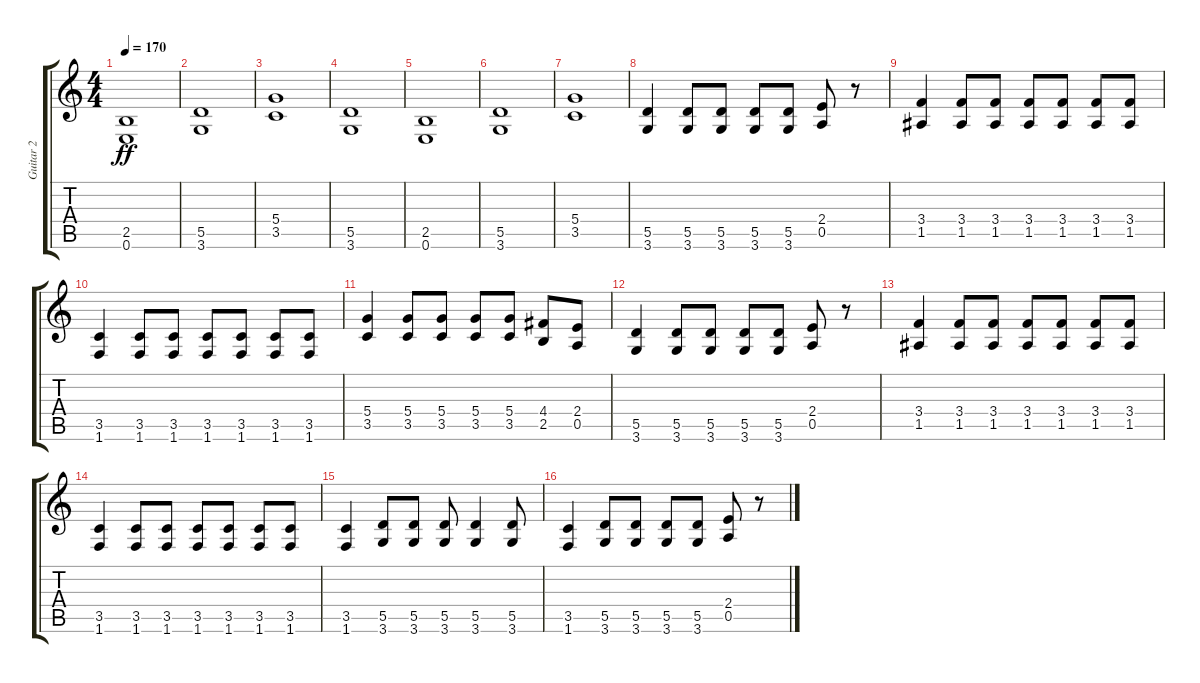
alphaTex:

\track ("Guitar 2" "Guitar 2") {instrument distortionguitar}
\staff {score tabs}
\tuning (E4 B3 G3 D3 A2 E2) {hide}
\ts (4 4)
\tempo 170
\clef g2
\ks c
(2.5 0.6).1{dy ff} |
(5.5 3.6).1 |
(5.4 3.5).1 |
(5.5 3.6).1 |
(2.5 0.6).1 |
(5.5 3.6).1 |
(5.4 3.5).1 |
(5.5 3.6).4 (5.5 3.6).8 (5.5 3.6).8 (5.5 3.6).8 (5.5 3.6).8 (2.4 0.5).8 r.8 |
(3.4 1.5).4 (3.4 1.5).8 (3.4 1.5).8 (3.4 1.5).8 (3.4 1.5).8 (3.4 1.5).8 (3.4 1.5).8 |
(3.5 1.6).4 (3.5 1.6).8 (3.5 1.6).8 (3.5 1.6).8 (3.5 1.6).8 (3.5 1.6).8 (3.5 1.6).8 |
(5.4 3.5).4 (5.4 3.5).8 (5.4 3.5).8 (5.4 3.5).8 (5.4 3.5).8 (4.4 2.5).8 (2.4 0.5).8 |
(5.5 3.6).4 (5.5 3.6).8 (5.5 3.6).8 (5.5 3.6).8 (5.5 3.6).8 (2.4 0.5).8 r.8 |
(3.4 1.5).4 (3.4 1.5).8 (3.4 1.5).8 (3.4 1.5).8 (3.4 1.5).8 (3.4 1.5).8 (3.4 1.5).8 |
(3.5 1.6).4 (3.5 1.6).8 (3.5 1.6).8 (3.5 1.6).8 (3.5 1.6).8 (3.5 1.6).8 (3.5 1.6).8 |
(3.5 1.6).4 (5.5 3.6).8 (5.5 3.6).8 (5.5 3.6).8 (5.5 3.6).4 (5.5 3.6).8 |
(3.5 1.6).4 (5.5 3.6).8 (5.5 3.6).8 (5.5 3.6).8 (5.5 3.6).8 (2.4 0.5).8 r.8
